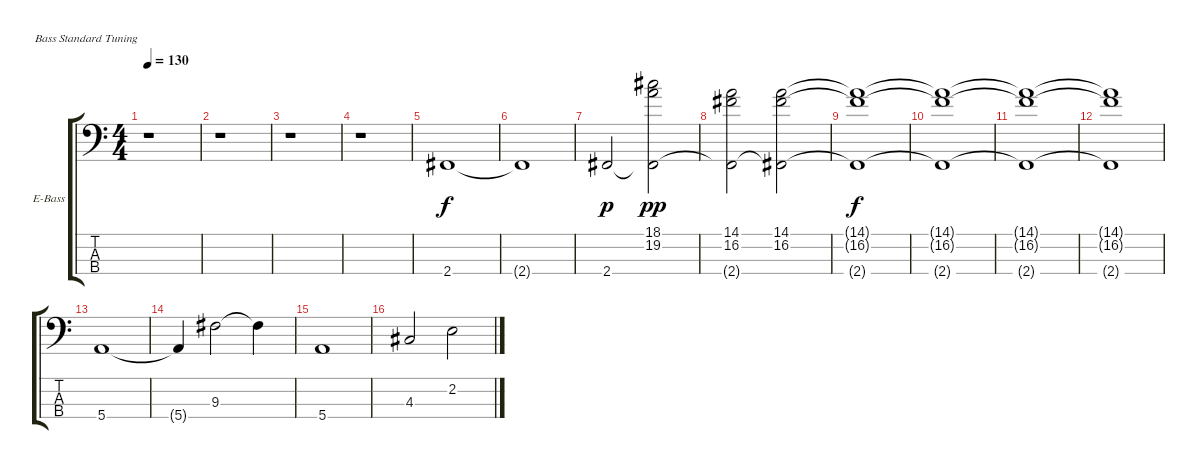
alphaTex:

\bracketExtendMode groupsimilarinstruments
\firstSystemTrackNameOrientation horizontal
\otherSystemsTrackNameOrientation horizontal
\track ("Bajo" "E-Bass") {instrument electricbassfinger}
\staff {score tabs}
\tuning (G2 D2 A1 E1)
\ts (4 4)
\tempo 130
\clef f4
\ks c
r.1{dy f} |
r.1 |
r.1 |
r.1 |
2.4.1 |
2.4{t}.1 |
2.4.2{dy p} (18.1 19.2 2.4{t}).2{dy pp} |
(14.1 16.2 2.4{t}).2 (14.1 16.2 2.4{t}).2 |
(14.1{t} 16.2{t} 2.4{t}).1{dy f} |
(14.1{t} 16.2{t} 2.4{t}).1 |
(14.1{t} 16.2{t} 2.4{t}).1 |
(14.1{t} 16.2{t} 2.4{t}).1 |
5.4.1 |
5.4{t}.4 9.3.2 9.3{t}.4 |
5.4.1 |
4.3.2 2.2.2
